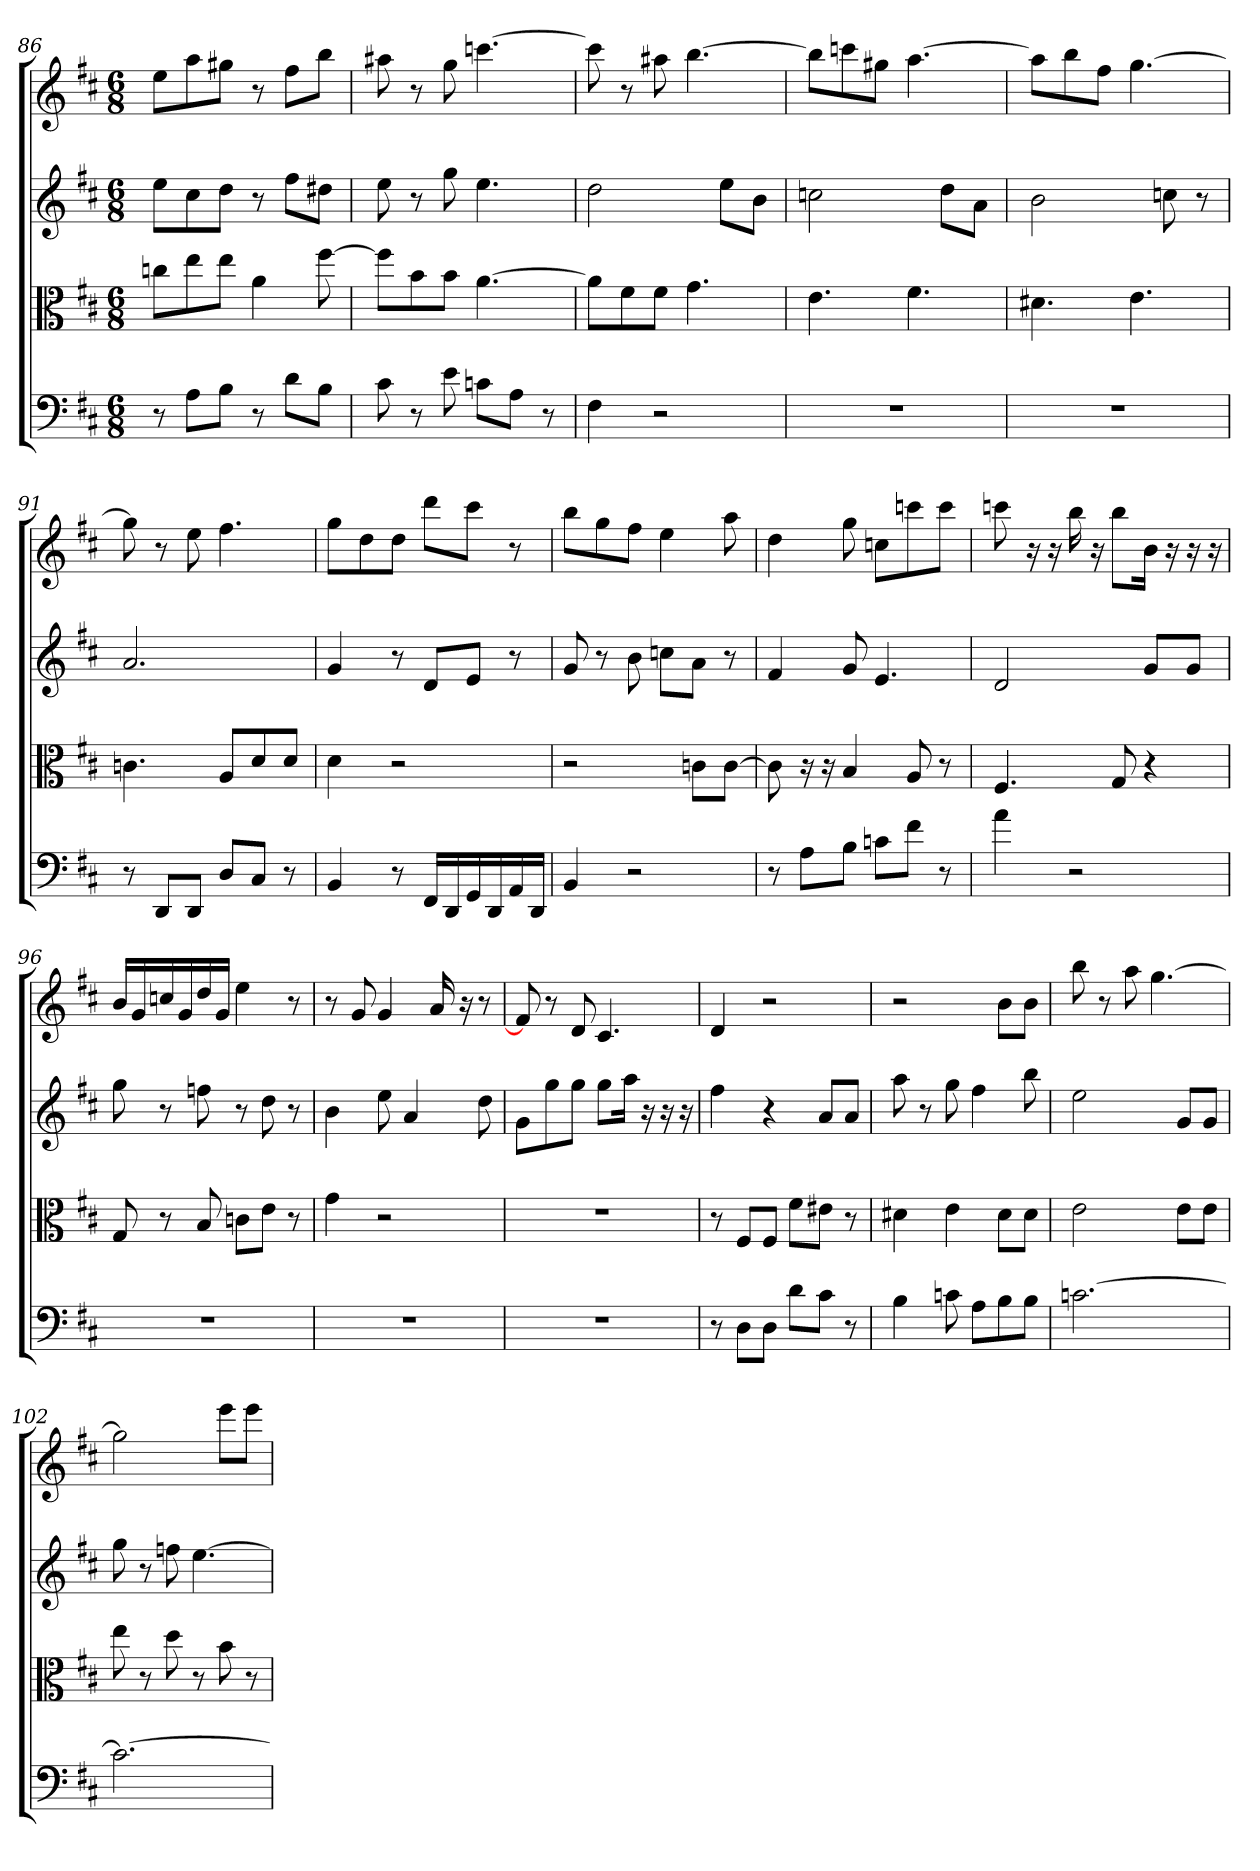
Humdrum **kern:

**kern	**kern	**kern	**kern
*part4	*part3	*part2	*part1
*staff4	*staff3	*staff2	*staff1
*clefF4	*clefC3	*clefG2	*clefG2
*k[f#c#]	*k[f#c#]	*k[f#c#]	*k[f#c#]
*D:	*D:	*D:	*D:
*M6/8	*M6/8	*M6/8	*M6/8
=86	=86	=86	=86
8r	8ccn\L	8ee\L	8ee\L
8A\L	8ee\	8cc#\	8aa\
8B\J	8ee\J	8dd\J	8gg#X\J
8r	4a	8r	8r
8d\L	.	8ff#\L	8ff#\L
8B\J	[8ff#	8dd#X\J	8bb\J
=87	=87	=87	=87
8c#	8ff#\L]	8ee	8aa#X
8r	8b\	8r	8r
8e	8b\J	8gg	8gg
8cn\L	[4.a	4.ee	[4.cccn
8A\J	.	.	.
8r	.	.	.
=88	=88	=88	=88
4F#	8a\L]	2dd	8ccc]
.	8f#\	.	8r
2r	8f#\J	.	8aa#X
.	4.g	.	[4.bb
.	.	8ee\L	.
.	.	8b\J	.
=89	=89	=89	=89
2.r	4.e	2ccn	8bb\L]
.	.	.	8cccn\
.	.	.	8gg#X\J
.	4.f#	.	[4.aa
.	.	8dd\L	.
.	.	8a\J	.
=90	=90	=90	=90
2.r	4.d#X	2b	8aa\L]
.	.	.	8bb\
.	.	.	8ff#\J
.	4.e	.	[4.gg
.	.	8ccn	.
.	.	8r	.
=91	=91	=91	=91
8r	4.cn	2.a	8gg]
8DD/L	.	.	8r
8DD/J	.	.	8ee
8D/L	8A/L	.	4.ff#
8C#/J	8d/	.	.
8r	8d/J	.	.
=92	=92	=92	=92
4BB	4d	4g	8gg\L
.	.	.	8dd\
8r	2r	8r	8dd\J
16FF#/LL	.	8d/L	8ddd\L
16DD/	.	.	.
16GG/	.	8e/J	8ccc#\J
16DD/	.	.	.
16AA/	.	8r	8r
16DD/JJ	.	.	.
=93	=93	=93	=93
4BB	2r	8g	8bb\L
.	.	8r	8gg\
2r	.	8b	8ff#\J
.	.	8ccn\L	4ee
.	8cn\L	8a\J	.
.	[8c\J	8r	8aa
=94	=94	=94	=94
8r	8c]	4f#	4dd
8A\L	16r	.	.
.	16r	.	.
8B\J	4B	8g	8gg
8cn\L	.	4.e	8ccn\L
8f#\J	8A	.	8cccn\
8r	8r	.	8ccc\J
=95	=95	=95	=95
4a	4.F#	2d	8cccn
.	.	.	16r
.	.	.	16r
2r	.	.	16bb
.	.	.	16r
.	8G	.	8bb\L
.	4r	8g/L	16b\Jk
.	.	.	16r
.	.	8g/J	16r
.	.	.	16r
=96	=96	=96	=96
2.r	8G	8gg	16b/LL
.	.	.	16g/
.	8r	8r	16ccn/
.	.	.	16g/
.	8B	8ffn	16dd/
.	.	.	16g/JJ
.	8cn\L	8r	4ee
.	8e\J	8dd	.
.	8r	8r	8r
=97	=97	=97	=97
2.r	4g	4b	8r
.	.	.	8g
.	2r	8ee	4g
.	.	4a	.
.	.	.	16a
.	.	.	16r
.	.	8dd	8r
=98	=98	=98	=98
2.r	2.r	8g\L	8f#]
.	.	8gg\	8r
.	.	8gg\J	8d
.	.	8gg\L	4.c#
.	.	16aa\Jk	.
.	.	16r	.
.	.	16r	.
.	.	16r	.
=99	=99	=99	=99
8r	8r	4ff#	4d
8D\L	8F#/L	.	.
8D\J	8F#/J	4r	2r
8d\L	8f#\L	.	.
8c#\J	8e#X\J	8a/L	.
8r	8r	8a/J	.
=100	=100	=100	=100
4B	4d#X	8aa	2r
.	.	8r	.
8cn	4e	8gg	.
8A\L	.	4ff#	.
8B\	8d#\L	.	8b\L
8B\J	8d#\J	8bb	8b\J
=101	=101	=101	=101
[2.cn	2e	2ee	8bb
.	.	.	8r
.	.	.	8aa
.	.	.	[4.gg
.	8e\L	8g/L	.
.	8e\J	8g/J	.
=102	=102	=102	=102
2.c_	8ee	8gg	2gg]
.	8r	8r	.
.	8dd	8ffn	.
.	8r	[4.ee	.
.	8b	.	8eee\L
.	8r	.	8eee\J
=	=	=	=
*-	*-	*-	*-
